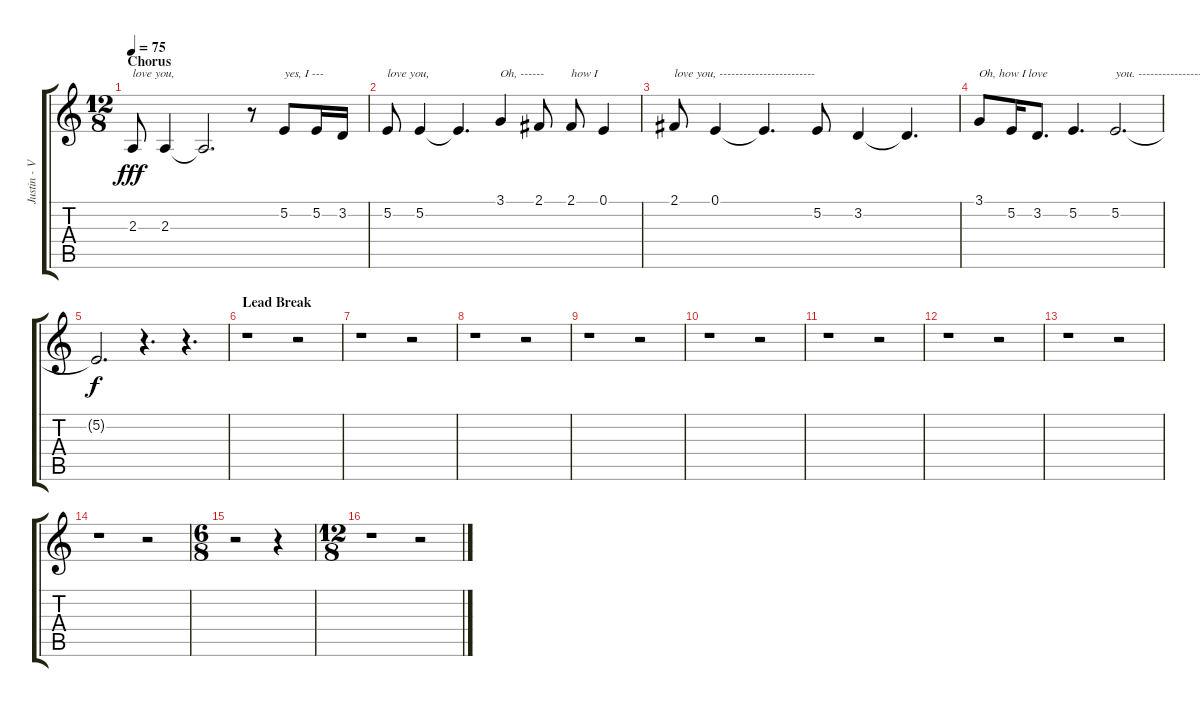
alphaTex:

\track ("Justin - Vocals" "Justin - V") {instrument altosax}
\staff {score tabs}
\tuning (E4 B3 G3 D3 A2 E2) {hide}
\ts (12 8)
\section ("" "Chorus")
\tempo 75
\clef g2
\ks c
2.3.8{txt "love you," dy fff} 2.3.4 2.3{t}.2{d} r.8 5.2.8{txt "yes, I ---"} 5.2.16 3.2.16 |
5.2.8{txt "love you,"} 5.2.4 5.2{t}.4{d} 3.1.4{txt "Oh, ------"} 2.1.8 2.1.8{txt "how I"} 0.1.4 |
2.1.8{txt "love you, ------------------------"} 0.1.4 0.1{t}.4{d} 5.2.8 3.2.4 3.2{t}.4{d} |
3.1.8{txt "Oh, how I love"} 5.2.16 3.2.8{d} 5.2.4{d} 5.2.2{d txt "you. ------------------"} |
5.2{t}.2{d dy f} r.4{d} r.4{d} |
\section ("" "Lead Break")
r.1 r.2 |
r.1 r.2 |
r.1 r.2 |
r.1 r.2 |
r.1 r.2 |
r.1 r.2 |
r.1 r.2 |
r.1 r.2 |
r.1 r.2 |
\ts (6 8)
r.2 r.4 |
\ts (12 8)
r.1 r.2
